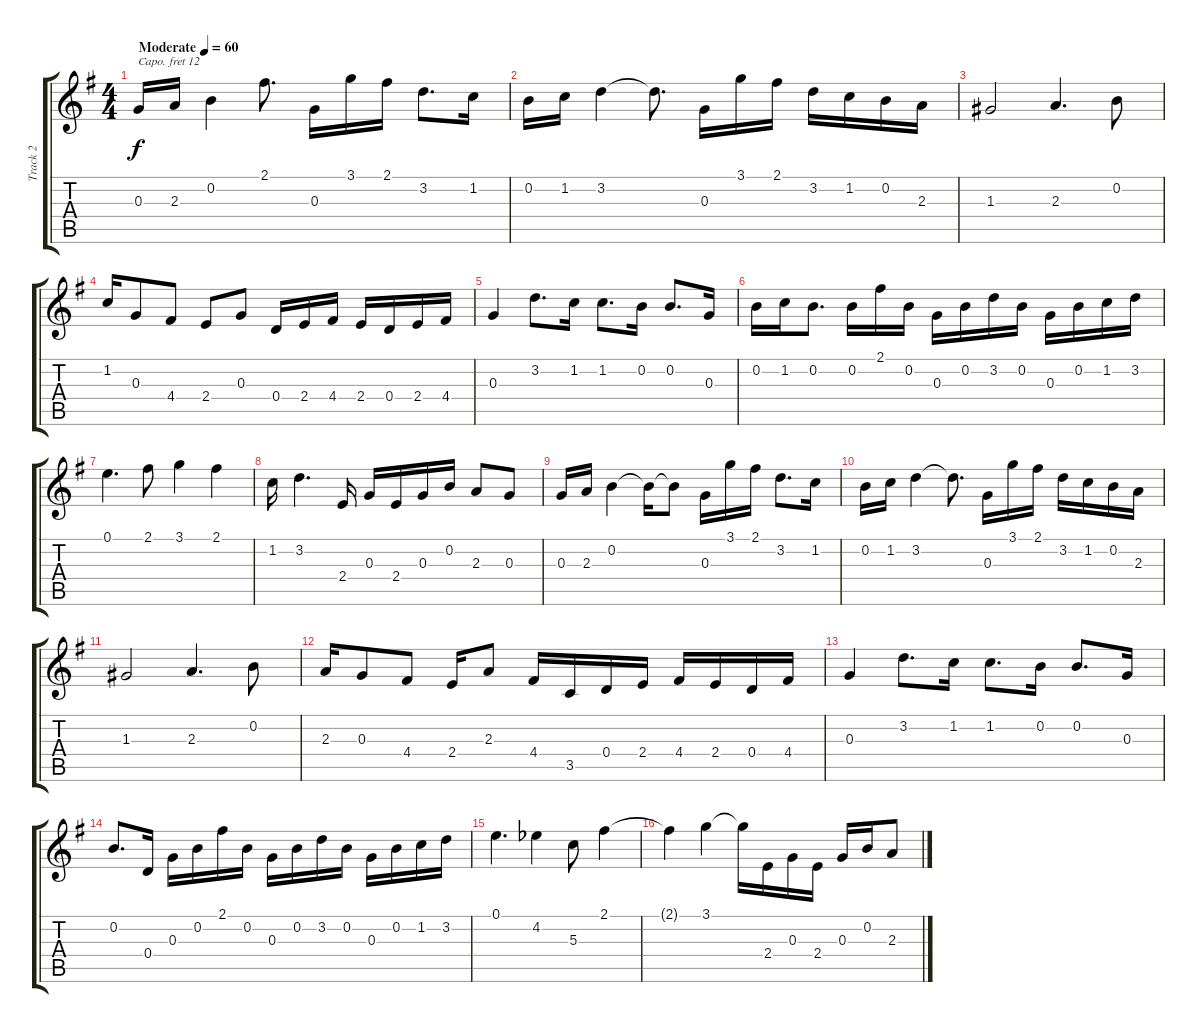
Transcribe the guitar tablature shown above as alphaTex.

\track ("Track 2" "Track 2") {instrument acousticgrandpiano}
\staff {score tabs}
\capo 12
\tuning (E4 B3 G3 D3 A2 D2) {hide}
\ts (4 4)
\tempo (60 "Moderate")
\clef g2
\ks g
0.3.16{dy f instrument acousticgrandpiano} 2.3.16 0.2.4 2.1.8{d} 0.3.16 3.1.16 2.1.16 3.2.8{d} 1.2.16 |
0.2.16 1.2.16 3.2.4 3.2{t}.8{d} 0.3.16 3.1.16 2.1.16 3.2.16 1.2.16 0.2.16 2.3.16 |
1.3.2 2.3.4{d} 0.2.8 |
1.2.16 0.3.8 4.4.8 2.4.8 0.3.8 0.4.16 2.4.16 4.4.16 2.4.16 0.4.16 2.4.16 4.4.16 |
0.3.4 3.2.8{d} 1.2.16 1.2.8{d} 0.2.16 0.2.8{d} 0.3.16 |
0.2.16 1.2.16 0.2.8{d} 0.2.16 2.1.16 0.2.16 0.3.16 0.2.16 3.2.16 0.2.16 0.3.16 0.2.16 1.2.16 3.2.16 |
0.1.4{d} 2.1.8 3.1.4 2.1.4 |
1.2.16 3.2.4{d} 2.4.16 0.3.16 2.4.16 0.3.16 0.2.16 2.3.8 0.3.8 |
0.3.16 2.3.16 0.2.4 0.2{t}.16 0.2{t}.8 0.3.16 3.1.16 2.1.16 3.2.8{d} 1.2.16 |
0.2.16 1.2.16 3.2.4 3.2{t}.8{d} 0.3.16 3.1.16 2.1.16 3.2.16 1.2.16 0.2.16 2.3.16 |
1.3.2 2.3.4{d} 0.2.8 |
2.3.16 0.3.8 4.4.8 2.4.16 2.3.8 4.4.16 3.5.16 0.4.16 2.4.16 4.4.16 2.4.16 0.4.16 4.4.16 |
0.3.4 3.2.8{d} 1.2.16 1.2.8{d} 0.2.16 0.2.8{d} 0.3.16 |
0.2.8{d} 0.4.16 0.3.16 0.2.16 2.1.16 0.2.16 0.3.16 0.2.16 3.2.16 0.2.16 0.3.16 0.2.16 1.2.16 3.2.16 |
0.1.4{d} 4.2{acc b}.4 5.3.8 2.1.4 |
2.1{t}.4 3.1.4 3.1{t}.16 2.4.16 0.3.16 2.4.16 0.3.16 0.2.16 2.3.8
